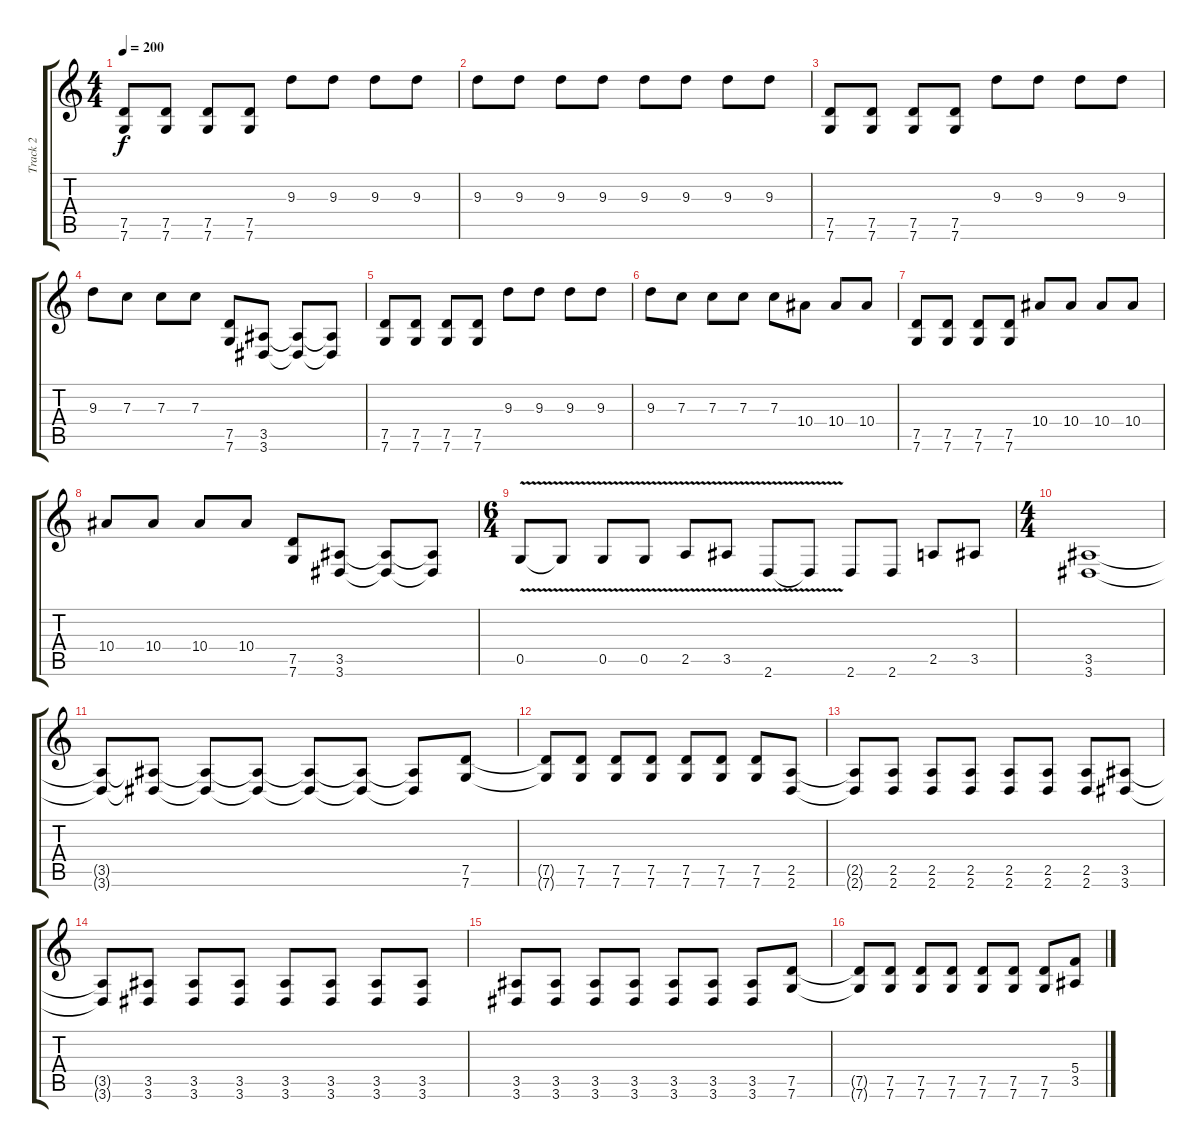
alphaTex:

\track ("Track 2" "Track 2") {instrument distortionguitar}
\staff {score tabs}
\tuning (D4 A3 F3 C3 G2 C2) {hide}
\ts (4 4)
\tempo 200
\clef g2
\ks c
(7.5 7.6).8{dy f} (7.5 7.6).8 (7.5 7.6).8 (7.5 7.6).8 9.3.8 9.3.8 9.3.8 9.3.8 |
9.3.8 9.3.8 9.3.8 9.3.8 9.3.8 9.3.8 9.3.8 9.3.8 |
(7.5 7.6).8 (7.5 7.6).8 (7.5 7.6).8 (7.5 7.6).8 9.3.8 9.3.8 9.3.8 9.3.8 |
9.3.8 7.3.8 7.3.8 7.3.8 (7.5 7.6).8 (3.5 3.6).8 (3.5{t} 3.6{t}).8 (3.5{t} 3.6{t}).8 |
(7.5 7.6).8 (7.5 7.6).8 (7.5 7.6).8 (7.5 7.6).8 9.3.8 9.3.8 9.3.8 9.3.8 |
9.3.8 7.3.8 7.3.8 7.3.8 7.3.8 10.4.8 10.4.8 10.4.8 |
(7.5 7.6).8 (7.5 7.6).8 (7.5 7.6).8 (7.5 7.6).8 10.4.8 10.4.8 10.4.8 10.4.8 |
10.4.8 10.4.8 10.4.8 10.4.8 (7.5 7.6).8 (3.5 3.6).8 (3.5{t} 3.6{t}).8 (3.5{t} 3.6{t}).8 |
\ts (6 4)
0.5{v}.8 0.5{t}.8 0.5{v}.8 0.5{v}.8 2.5{v}.8 3.5{v}.8 2.6{v}.8 2.6{t}.8 2.6.8 2.6.8 2.5.8 3.5.8 |
\ts (4 4)
(3.5 3.6).1 |
(3.5{t} 3.6{t}).8 (3.5{t} 3.6{t}).8 (3.5{t} 3.6{t}).8 (3.5{t} 3.6{t}).8 (3.5{t} 3.6{t}).8 (3.5{t} 3.6{t}).8 (3.5{t} 3.6{t}).8 (7.5 7.6).8 |
(7.5{t} 7.6{t}).8 (7.5 7.6).8 (7.5 7.6).8 (7.5 7.6).8 (7.5 7.6).8 (7.5 7.6).8 (7.5 7.6).8 (2.5 2.6).8 |
(2.5{t} 2.6{t}).8 (2.5 2.6).8 (2.5 2.6).8 (2.5 2.6).8 (2.5 2.6).8 (2.5 2.6).8 (2.5 2.6).8 (3.5 3.6).8 |
(3.5{t} 3.6{t}).8 (3.5 3.6).8 (3.5 3.6).8 (3.5 3.6).8 (3.5 3.6).8 (3.5 3.6).8 (3.5 3.6).8 (3.5 3.6).8 |
(3.5 3.6).8 (3.5 3.6).8 (3.5 3.6).8 (3.5 3.6).8 (3.5 3.6).8 (3.5 3.6).8 (3.5 3.6).8 (7.5 7.6).8 |
(7.5{t} 7.6{t}).8 (7.5 7.6).8 (7.5 7.6).8 (7.5 7.6).8 (7.5 7.6).8 (7.5 7.6).8 (7.5 7.6).8 (5.4 3.5).8
